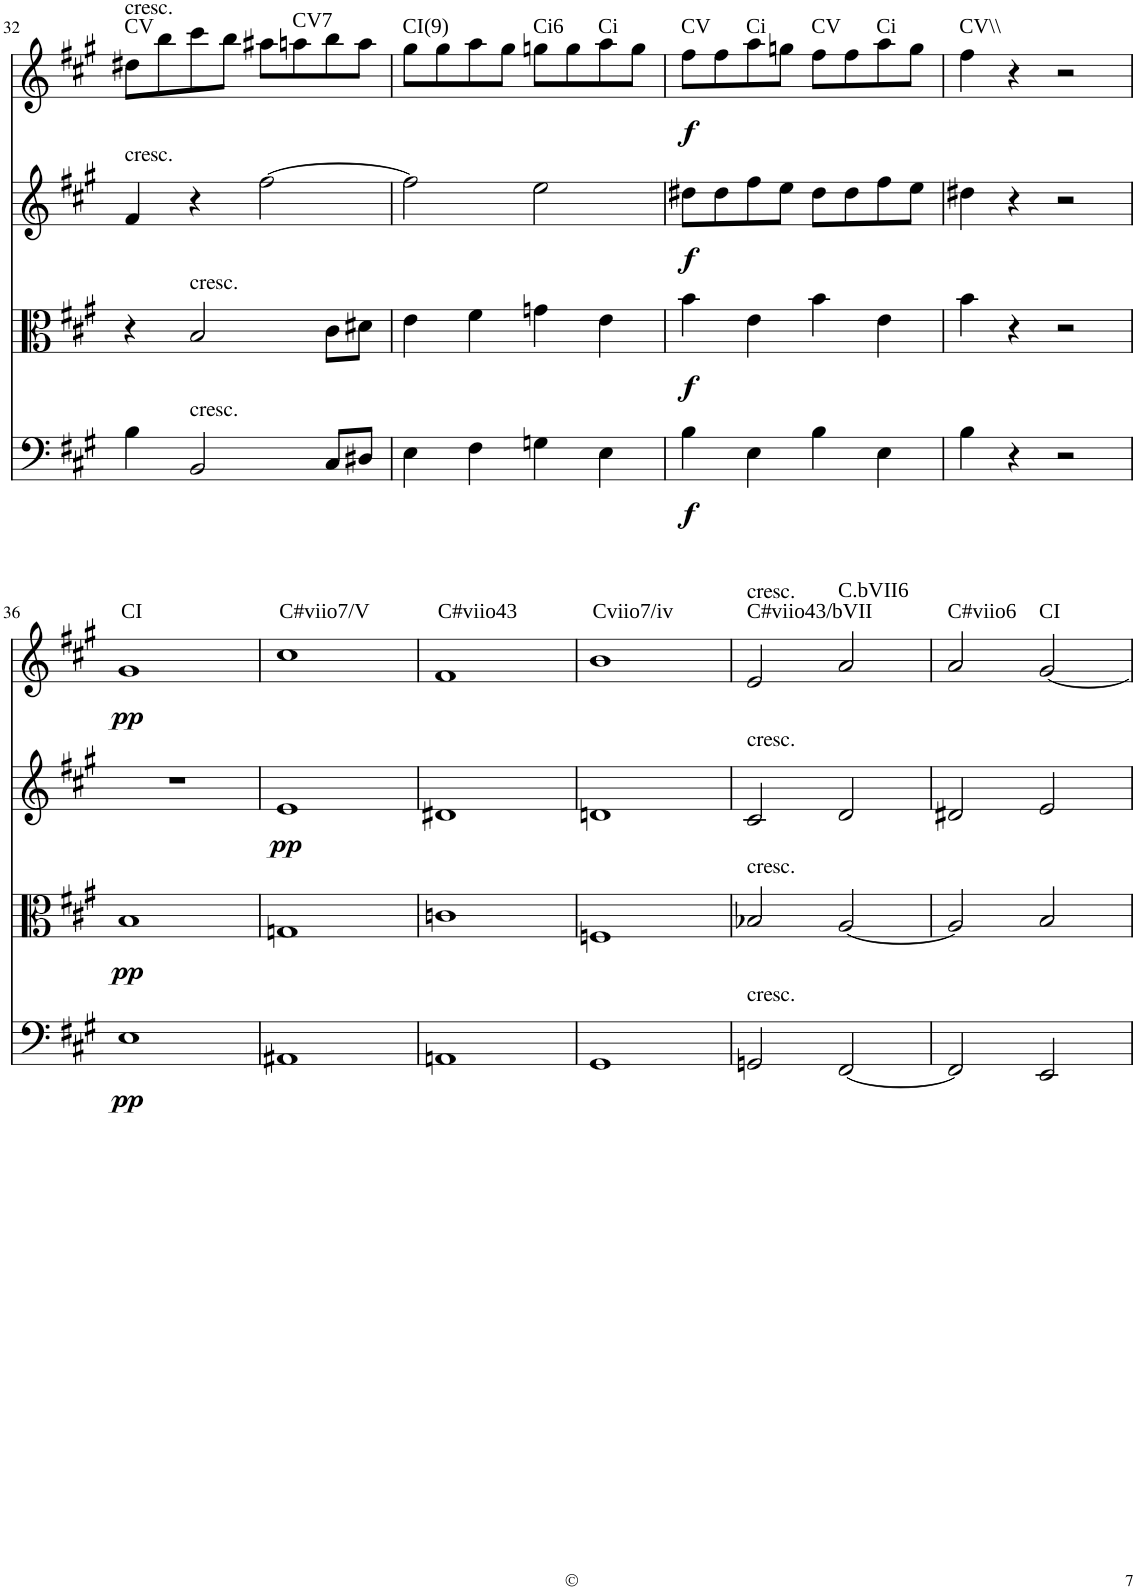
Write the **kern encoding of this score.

**kern	**dynam	**kern	**dynam	**kern	**dynam	**kern	**dynam
*part4	*part4	*part3	*part3	*part2	*part2	*part1	*part1
*staff4	*staff4	*staff3	*staff3	*staff2	*staff2	*staff1	*staff1
*I"Violoncello	*	*I"Viola	*	*I"Violin 2	*	*I"Violin 1	*
*I'Vc	*	*I'Vla	*	*I'Vln	*	*I'Vln	*
!!LO:PB:g=z
*clefF4	*	*clefC3	*	*clefG2	*	*clefG2	*
*k[f#c#g#]	*	*k[f#c#g#]	*	*k[f#c#g#]	*	*k[f#c#g#]	*
*A:	*	*A:	*	*A:	*	*A:	*
*M2/2	*	*M2/2	*	*M2/2	*	*M2/2	*
*met(c|)	*	*met(c|)	*	*met(c|)	*	*met(c|)	*
=32	=32	=32	=32	=32	=32	=32	=32
!	!	!	!	!	!	!LO:TX:a:t=CV	!
!	!	!	!	!	!	!LO:TX:a:t=cresc.	!
!	!	!	!	!LO:TX:a:t=cresc.	!	!	!
4B\	.	4r	.	4f#/	.	8dd#X\L	.
.	.	.	.	.	.	8bb\	.
!	!	!LO:TX:a:t=cresc.	!	!	!	!	!
!LO:TX:a:t=cresc.	!	!	!	!	!	!	!
2BB/	.	2B/	.	4r	.	8ccc#\	.
.	.	.	.	.	.	8bb\J	.
.	.	.	.	[2ff#\	.	8aa#X\L	.
!	!	!	!	!	!	!LO:TX:a:t=CV7	!
.	.	.	.	.	.	8aan\	.
8C#/L	.	8c#\L	.	.	.	8bb\	.
8D#X/J	.	8d#X\J	.	.	.	8aa\J	.
=33	=33	=33	=33	=33	=33	=33	=33
!	!	!	!	!	!	!LO:TX:a:t=CI(9)	!
4E\	.	4e\	.	2ff#\]	.	8gg#\L	.
.	.	.	.	.	.	8gg#\	.
4F#\	.	4f#\	.	.	.	8aa\	.
.	.	.	.	.	.	8gg#\J	.
!	!	!	!	!	!	!LO:TX:a:t=Ci6	!
4Gn\	.	4gn\	.	2ee\	.	8ggn\L	.
.	.	.	.	.	.	8gg\	.
!	!	!	!	!	!	!LO:TX:a:t=Ci	!
4E\	.	4e\	.	.	.	8aa\	.
.	.	.	.	.	.	8gg\J	.
=34	=34	=34	=34	=34	=34	=34	=34
!	!	!	!	!	!	!LO:TX:a:t=CV	!
!	!LO:DY:b	!	!LO:DY:b	!	!LO:DY:b	!	!LO:DY:b
4B\	f	4b\	f	8dd#X\L	f	8ff#\L	f
.	.	.	.	8dd#\	.	8ff#\	.
!	!	!	!	!	!	!LO:TX:a:t=Ci	!
4E\	.	4e\	.	8ff#\	.	8aa\	.
.	.	.	.	8ee\J	.	8ggn\J	.
!	!	!	!	!	!	!LO:TX:a:t=CV	!
4B\	.	4b\	.	8dd#\L	.	8ff#\L	.
.	.	.	.	8dd#\	.	8ff#\	.
!	!	!	!	!	!	!LO:TX:a:t=Ci	!
4E\	.	4e\	.	8ff#\	.	8aa\	.
.	.	.	.	8ee\J	.	8gg\J	.
=35	=35	=35	=35	=35	=35	=35	=35
!	!	!	!	!	!	!LO:TX:a:t=CV\\	!
4B\	.	4b\	.	4dd#X\	.	4ff#\	.
4r	.	4r	.	4r	.	4r	.
2r	.	2r	.	2r	.	2r	.
!!LO:LB:g=z
=36	=36	=36	=36	=36	=36	=36	=36
!	!	!	!	!	!	!LO:TX:a:t=CI	!
!	!LO:DY:b	!	!LO:DY:b	!	!	!	!LO:DY:b
1E	pp	1B	pp	1r	.	1g#	pp
=37	=37	=37	=37	=37	=37	=37	=37
!	!	!	!	!	!	!LO:TX:a:t=C#viio7/V	!
!	!	!	!	!	!LO:DY:b	!	!
1AA#X	.	1Gn	.	1e	pp	1cc#	.
=38	=38	=38	=38	=38	=38	=38	=38
!	!	!	!	!	!	!LO:TX:a:t=C#viio43	!
1AAn	.	1cn	.	1d#X	.	1f#	.
=39	=39	=39	=39	=39	=39	=39	=39
!	!	!	!	!	!	!LO:TX:a:t=Cviio7/iv	!
1GG#	.	1Fn	.	1dn	.	1b	.
=40	=40	=40	=40	=40	=40	=40	=40
!	!	!	!	!	!	!LO:TX:a:t=C#viio43/bVII	!
!	!	!	!	!	!	!LO:TX:a:t=cresc.	!
!	!	!	!	!LO:TX:a:t=cresc.	!	!	!
!	!	!LO:TX:a:t=cresc.	!	!	!	!	!
!LO:TX:a:t=cresc.	!	!	!	!	!	!	!
2GGn/	.	2B-X/	.	2c#/	.	2e/	.
!	!	!	!	!	!	!LO:TX:a:t=C.bVII6	!
[2FF#/	.	[2A/	.	2d/	.	2a/	.
=41	=41	=41	=41	=41	=41	=41	=41
!	!	!	!	!	!	!LO:TX:a:t=C#viio6	!
2FF#/]	.	2A/]	.	2d#X/	.	2a/	.
!	!	!	!	!	!	!LO:TX:a:t=CI	!
2EE/	.	2B/	.	2e/	.	[2g#/	.
=	=	=	=	=	=	=	=
*-	*-	*-	*-	*-	*-	*-	*-
